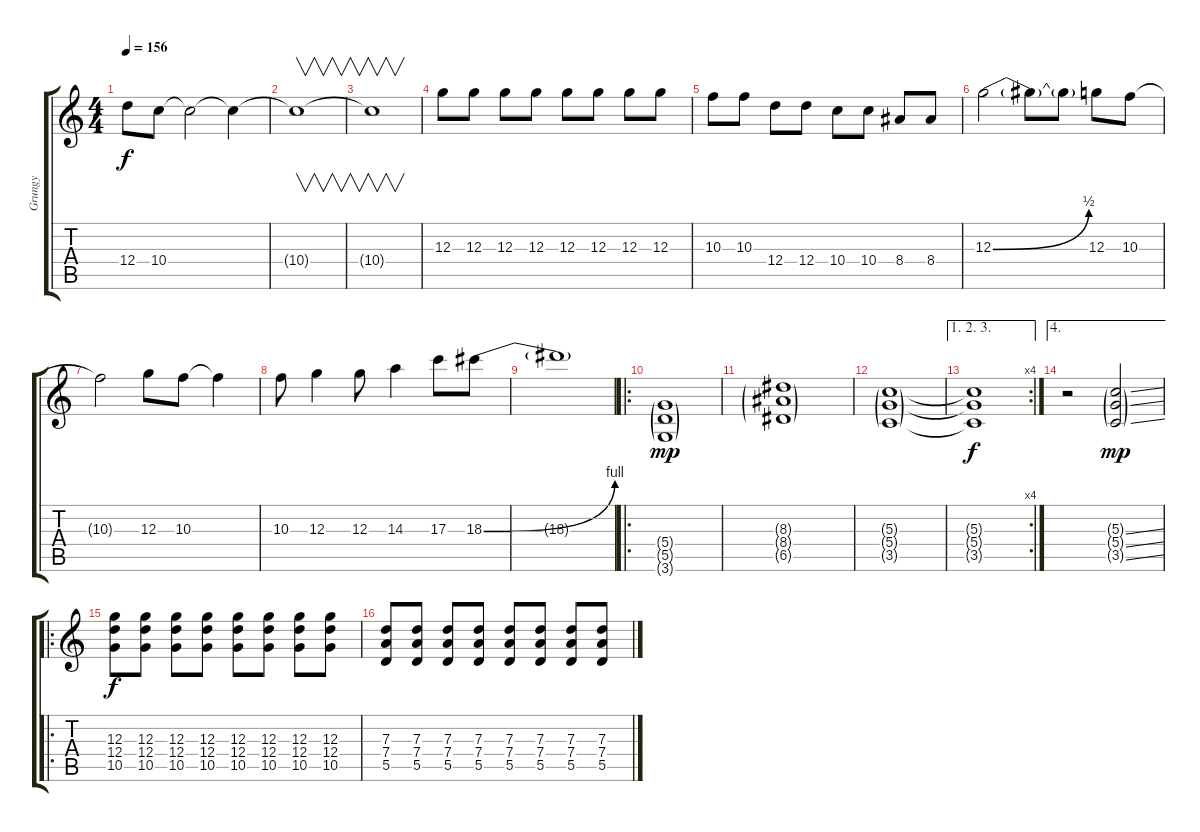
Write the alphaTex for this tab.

\track ("Grungy" "Grungy") {instrument distortionguitar}
\staff {score tabs}
\tuning (E4 B3 G3 D3 A2 E2) {hide}
\ts (4 4)
\tempo 156
\clef g2
\ks c
12.4.8{dy f} 10.4.8 10.4{t}.2 10.4{t}.4 |
10.4{t}.1{v} |
10.4{t}.1{v} |
12.3.8 12.3.8 12.3.8 12.3.8 12.3.8 12.3.8 12.3.8 12.3.8 |
10.3.8 10.3.8 12.4.8 12.4.8 10.4.8 10.4.8 8.4.8 8.4.8 |
12.3{be (bend 0 0 60 2)}.2 12.3{t}.8 12.3{t}.8 12.3.8 10.3.8 |
10.3{t}.2 12.3.8 10.3.8 10.3{t}.4 |
10.3.8 12.3.4 12.3.8 14.3.4 17.3.8 18.3{be (bend 0 0 60 4)}.8 |
18.3{t}.1 |
\ro
(5.4{g} 5.5{g} 3.6{g}).1{dy mp} |
(8.3{g} 8.4{g} 6.5{g}).1 |
(5.3{g} 5.4{g} 3.5{g}).1 |
\ae (1 2 3)
\rc 4
(5.3{t} 5.4{t} 3.5{t}).1{dy f} |
\ae 4
r.2 (5.3{ss g} 5.4{ss g} 3.5{ss g}).2{dy mp} |
\ro
(12.3 12.4 10.5).8{dy f} (12.3 12.4 10.5).8 (12.3 12.4 10.5).8 (12.3 12.4 10.5).8 (12.3 12.4 10.5).8 (12.3 12.4 10.5).8 (12.3 12.4 10.5).8 (12.3 12.4 10.5).8 |
(7.3 7.4 5.5).8 (7.3 7.4 5.5).8 (7.3 7.4 5.5).8 (7.3 7.4 5.5).8 (7.3 7.4 5.5).8 (7.3 7.4 5.5).8 (7.3 7.4 5.5).8 (7.3 7.4 5.5).8
